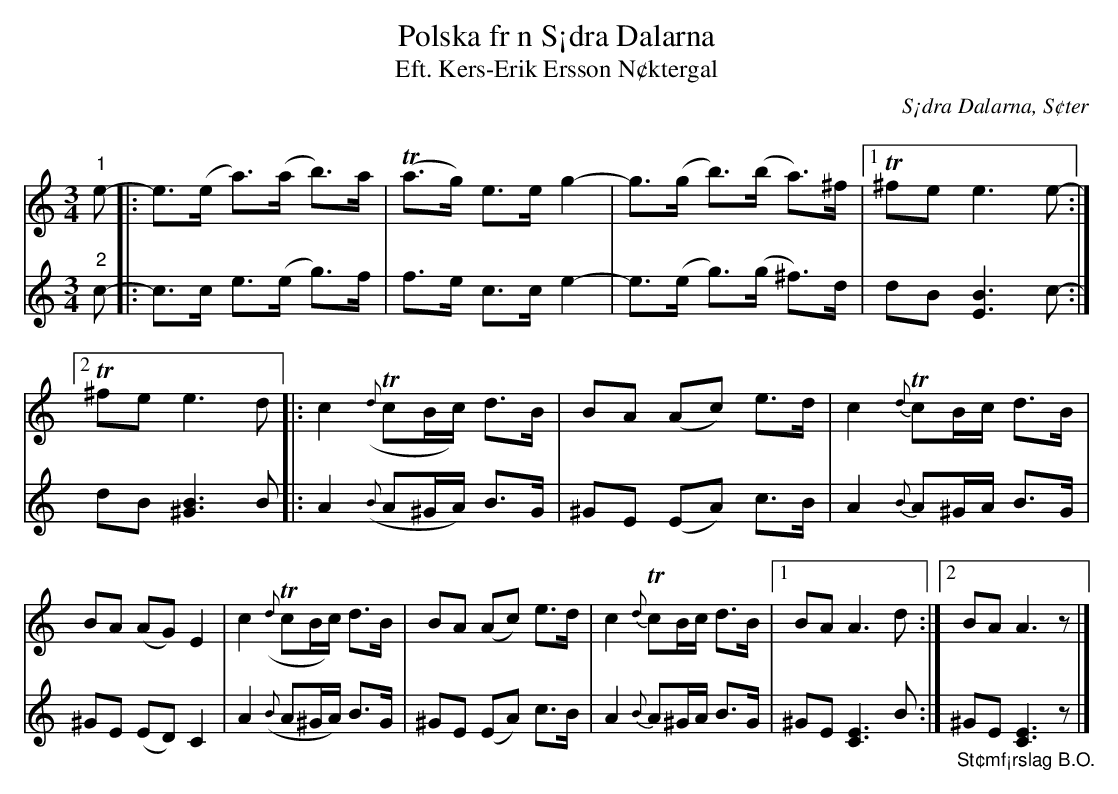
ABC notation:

X:1
T:Polska fr n S¡dra Dalarna
T:Eft. Kers-Erik Ersson N¢ktergal
O:S¡dra Dalarna, S¢ter
Q:90
L:1/8
M:3/4
V:1
K:Am
"^1" e- |: e>(e a>)(a b>)a |  (Ta>g) e>e g2- | g>(g b>)(b a>)^f |1T ^fe e3 e- :|2
T ^fe e3 d |: c2({d}T cB/c/) d>B | BA (Ac) e>d | c2{d}T cB/c/ d>B | BA (AG) E2 |
c2({d}T cB/c/) d>B | BA (Ac) e>d | c2{d}T cB/c/ d>B |1 BA A3 d :|2 BA A3 z |]
V:2
"^2" c- |: c>c e>(e g>)f | f>e c>c e2- | e>(e g>)(g ^f>)d |1 dB [EB]3 c- :|2 dB [^GB]3 B |:
A2({B} A^G/A/) B>G | ^GE (EA) c>B | A2{B} A^G/A/ B>G | ^GE (ED) C2 | A2({B} A^G/A/) B>G |
^GE (EA) c>B | A2{B} A^G/A/ B>G |1 ^GE [CE]3 B :|2"_St¢mf¡rslag B.O." ^GE [CE]3 z |]
